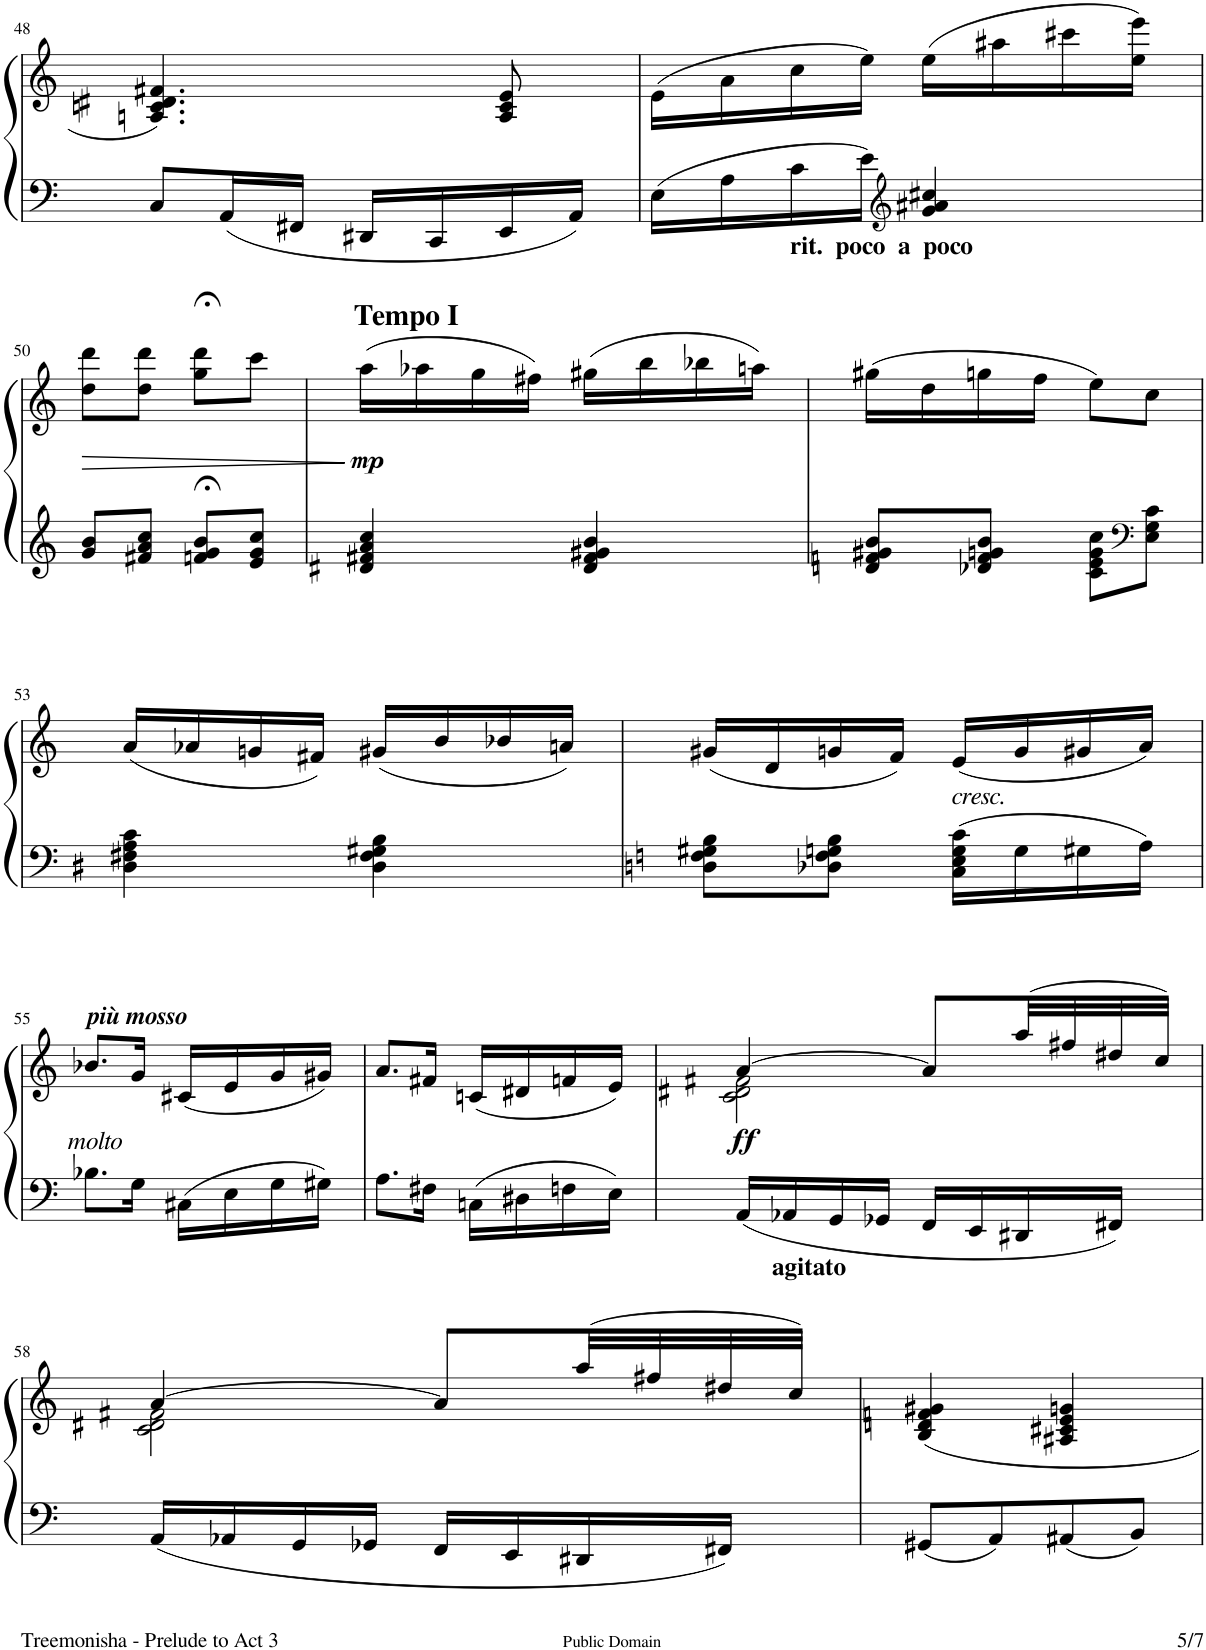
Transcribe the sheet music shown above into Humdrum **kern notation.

**kern	**kern	**dynam
*part1	*part1	*part1
*staff2	*staff1	*staff1/2
*I"Piano	*	*
*I'Pno.	*	*
!!LO:PB:g=z
*clefF4	*clefG2	*
*k[]	*k[]	*
*M4/8	*M4/8	*
=48	=48	=48
8C/L	4.An/ 4.cn/ 4.d#X/ 4.f#X/	.
16AA/L	.	.
16FF#X/JJ	.	.
16DD#X/LL	.	.
16CC/	.	.
16EE/	8A/ 8c/ 8e/	.
16AA/JJ	.	.
=49	=49	=49
16E\LL	(16e\LL	.
16A\	16a\	.
!LO:TX:b:B:t=rit.  poco  a  poco	!	!
16c\	16cc\	.
16e\JJ	16ee\JJ)	.
*clefG2	*	*
4g/ 4a#X/ 4cc#X/	(16ee\LL	.
.	16aa#X\	.
.	16ccc#X\	.
.	16ee\ 16eee\JJ)	.
!!LO:LB:g=z
=50	=50	=50
!	!	!LO:HP:b
8g/ 8b/L	8dd\ 8ddd\L	>
8f#X/ 8a/ 8cc/J	8dd\ 8ddd\J	.
8fn/;< 8g/;< 8b/;<L	8gg\;< 8ddd\;<L	.
8e/ 8g/ 8cc/J	8ccc\J	.
.	.	]
=51	=51	=51
!	!LO:TX:a:B:t=Tempo I	!
!	!	!LO:DY:b
4d#X/ 4f#X/ 4a/ 4cc/	(16aa\LL	mp
.	16aa-X\	.
.	16gg\	.
.	16ff#X\JJ)	.
4d#/ 4f#/ 4g#X/ 4b/	(16gg#X\LL	.
.	16bb\	.
.	16bb-X\	.
.	16aan\JJ)	.
=52	=52	=52
8dn/ 8fn/ 8g#X/ 8b/L	(16gg#X\LL	.
.	16dd\	.
8d-X/ 8f/ 8gn/ 8b/J	16ggn\	.
.	16ff\JJ	.
8c\ 8e\ 8g\ 8cc\L	8ee\L)	.
*clefF4	*	*
8E\ 8G\ 8c\J	8cc\J	.
!!LO:LB:g=z
=53	=53	=53
4D#X\ 4F#X\ 4A\ 4c\	(16a/LL	.
.	16a-X/	.
.	16gn/	.
.	16f#X/JJ)	.
4D#\ 4F#\ 4G#X\ 4B\	(16g#X/LL	.
.	16b/	.
.	16b-X/	.
.	16an/JJ)	.
=54	=54	=54
8Dn\ 8Fn\ 8G#X\ 8B\L	(16g#X/LL	.
.	16d/	.
8D-X\ 8F\ 8Gn\ 8B\J	16gn/	.
.	16f/JJ)	.
!	!LO:TX:b:i:t=cresc.	!
16C\ 16E\ 16G\ 16c\LL	(16e/LL	.
16G\	16g/	.
16G#X\	16g#X/	.
16A\JJ	16a/JJ)	.
!!LO:LB:g=z
=55	=55	=55
!	!LO:TX:a:Bi:t=più mosso	!
8.B-X\L	8.b-X/L	.
16G\Jk	16g/Jk	.
16C#X\LL	(16c#X/LL	.
16E\	16e/	.
16G\	16g/	.
16G#X\JJ	16g#X/JJ)	.
=56	=56	=56
8.A\L	8.a/L	.
16F#X\Jk	16f#X/Jk	.
16Cn\LL	(16cn/LL	.
16D#X\	16d#X/	.
16Fn\	16fn/	.
16E\JJ	16e/JJ)	.
=57	=57	=57
*	*^	*
!LO:TX:b:B:t=agitato	!	!	!
!	!	!	!LO:DY:b
16AA/LL	[4a/	2c\ 2d#X\ 2f#X\	ff
16AA-X/	.	.	.
16GG/	.	.	.
16GG-X/JJ	.	.	.
16FF/LL	8a/L]	.	.
16EE/	.	.	.
16DD#X/	(32aa/LL	.	.
.	32ff#X/	.	.
16FF#X/JJ	32dd#X/	.	.
.	32cc/JJJ)	.	.
!!LO:LB:g=z	!!
=58	=58	=58	=58
16AA/LL	[4a/	2c\ 2d#X\ 2f#X\	.
16AA-X/	.	.	.
16GG/	.	.	.
16GG-X/JJ	.	.	.
16FF/LL	8a/L]	.	.
16EE/	.	.	.
16DD#X/	(32aa/LL	.	.
.	32ff#X/	.	.
16FF#X/JJ	32dd#X/	.	.
.	32cc/JJJ)	.	.
*	*v	*v	*
=59	=59	=59
8GG#X/L	4B/ 4dn/ 4fn/ 4g#X/	.
8AA/	.	.
8AA#X/	4A#X/ 4c#X/ 4e/ 4gn/	.
8BB/J	.	.
=	=	=
*-	*-	*-
